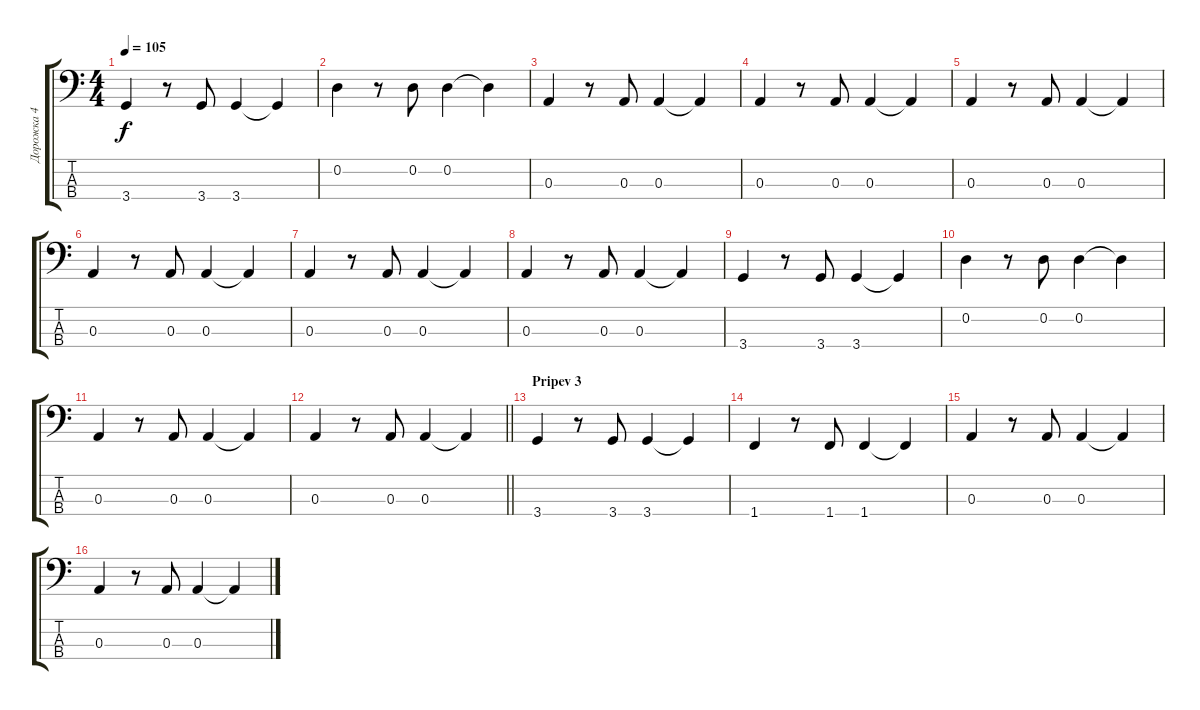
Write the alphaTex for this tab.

\track ("Дорожка 4" "Дорожка 4") {instrument electricbassfinger}
\staff {score tabs}
\tuning (G2 D2 A1 E1) {hide}
\ts (4 4)
\tempo 105
\clef f4
\ks c
3.4.4{dy f} r.8 3.4.8 3.4.4 3.4{t}.4 |
0.2.4 r.8 0.2.8 0.2.4 0.2{t}.4 |
0.3.4 r.8 0.3.8 0.3.4 0.3{t}.4 |
0.3.4 r.8 0.3.8 0.3.4 0.3{t}.4 |
0.3.4 r.8 0.3.8 0.3.4 0.3{t}.4 |
0.3.4 r.8 0.3.8 0.3.4 0.3{t}.4 |
0.3.4 r.8 0.3.8 0.3.4 0.3{t}.4 |
0.3.4 r.8 0.3.8 0.3.4 0.3{t}.4 |
3.4.4 r.8 3.4.8 3.4.4 3.4{t}.4 |
0.2.4 r.8 0.2.8 0.2.4 0.2{t}.4 |
0.3.4 r.8 0.3.8 0.3.4 0.3{t}.4 |
\barLineRight lightlight
0.3.4 r.8 0.3.8 0.3.4 0.3{t}.4 |
\section ("" "Pripev 3")
3.4.4 r.8 3.4.8 3.4.4 3.4{t}.4 |
1.4.4 r.8 1.4.8 1.4.4 1.4{t}.4 |
0.3.4 r.8 0.3.8 0.3.4 0.3{t}.4 |
0.3.4 r.8 0.3.8 0.3.4 0.3{t}.4
